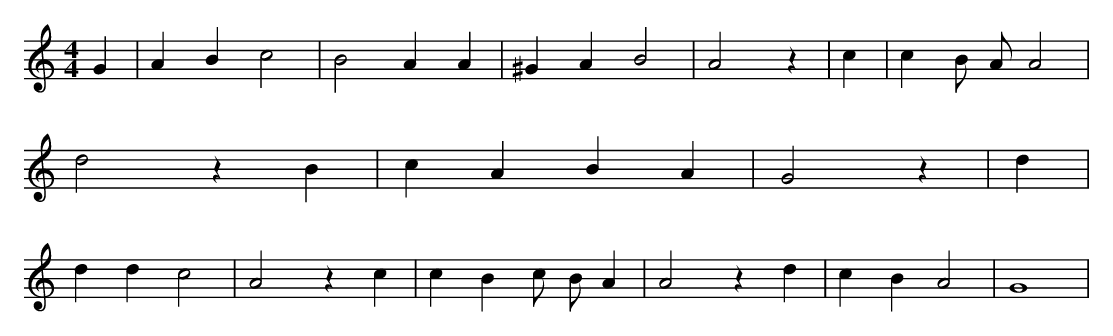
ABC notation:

X:1
M:4/4
L:1/8
K:C
G2 | A2 B2 c4 | B4 A2 A2 | ^G2 A2 B4 | A4 z2 | c2 | c2 B A A4 | d4 z2 B2 | c2 A2 B2 A2 | G4 z2 | d2 | d2 d2 c4 | A4 z2 c2 | c2 B2 c B A2 | A4 z2 d2 | c2 B2 A4 | G8 |
